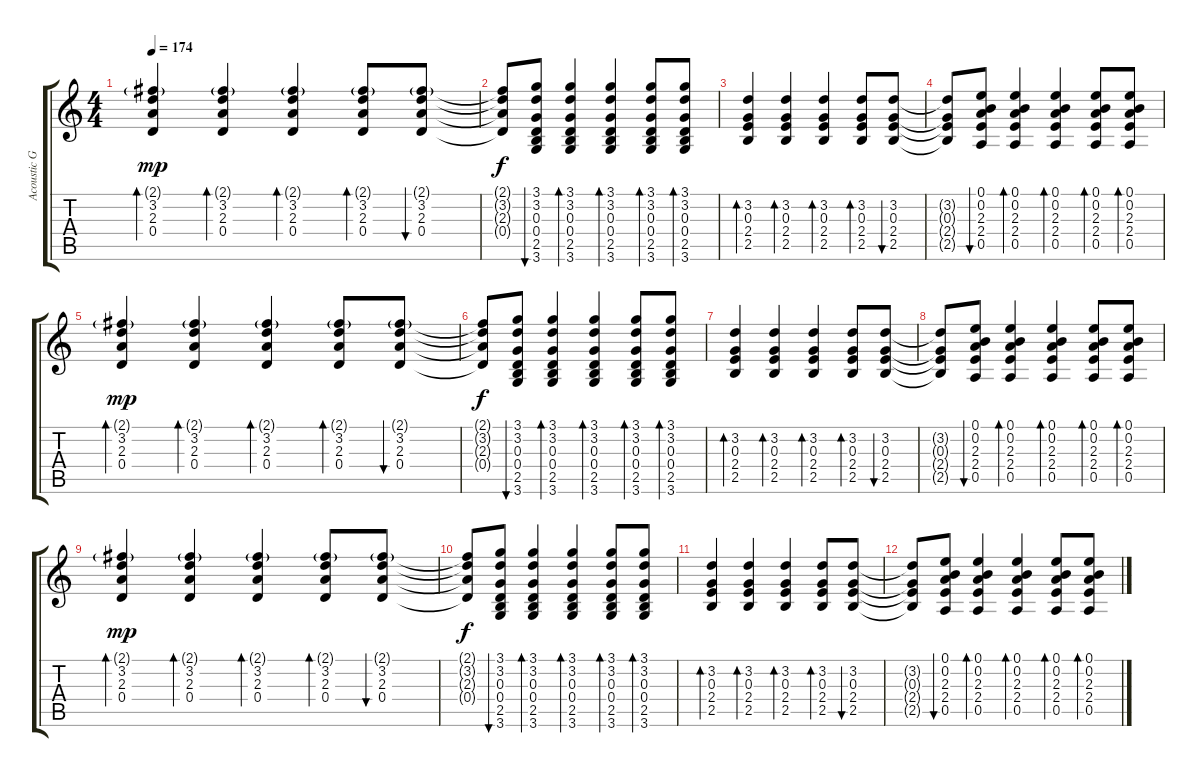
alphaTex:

\track ("Acoustic Guitar" "Acoustic G") {instrument acousticguitarsteel}
\staff {score tabs}
\tuning (E4 B3 G3 D3 A2 E2) {hide}
\ts (4 4)
\tempo 174
\clef g2
\ks c
(2.1{g} 3.2 2.3 0.4).4{bd 60 dy mp} (2.1{g} 3.2 2.3 0.4).4{bd 60} (2.1{g} 3.2 2.3 0.4).4{bd 60} (2.1{g} 3.2 2.3 0.4).8{bd 60} (2.1{g} 3.2 2.3 0.4).8{bu 60} |
(2.1{t} 3.2{t} 2.3{t} 0.4{t}).8{dy f} (3.1 3.2 0.3 0.4 2.5 3.6).8{bu 60} (3.1 3.2 0.3 0.4 2.5 3.6).4{bd 60} (3.1 3.2 0.3 0.4 2.5 3.6).4{bd 60} (3.1 3.2 0.3 0.4 2.5 3.6).8{bd 60} (3.1 3.2 0.3 0.4 2.5 3.6).8{bd 60} |
(3.2 0.3 2.4 2.5).4{bd 60} (3.2 0.3 2.4 2.5).4{bd 60} (3.2 0.3 2.4 2.5).4{bd 60} (3.2 0.3 2.4 2.5).8{bd 60} (3.2 0.3 2.4 2.5).8{bu 60} |
(3.2{t} 0.3{t} 2.4{t} 2.5{t}).8 (0.1 0.2 2.3 2.4 0.5).8{bu 60} (0.1 0.2 2.3 2.4 0.5).4{bd 60} (0.1 0.2 2.3 2.4 0.5).4{bd 60} (0.1 0.2 2.3 2.4 0.5).8{bd 60} (0.1 0.2 2.3 2.4 0.5).8{bd 60} |
(2.1{g} 3.2 2.3 0.4).4{bd 60 dy mp} (2.1{g} 3.2 2.3 0.4).4{bd 60} (2.1{g} 3.2 2.3 0.4).4{bd 60} (2.1{g} 3.2 2.3 0.4).8{bd 60} (2.1{g} 3.2 2.3 0.4).8{bu 60} |
(2.1{t} 3.2{t} 2.3{t} 0.4{t}).8{dy f} (3.1 3.2 0.3 0.4 2.5 3.6).8{bu 60} (3.1 3.2 0.3 0.4 2.5 3.6).4{bd 60} (3.1 3.2 0.3 0.4 2.5 3.6).4{bd 60} (3.1 3.2 0.3 0.4 2.5 3.6).8{bd 60} (3.1 3.2 0.3 0.4 2.5 3.6).8{bd 60} |
(3.2 0.3 2.4 2.5).4{bd 60} (3.2 0.3 2.4 2.5).4{bd 60} (3.2 0.3 2.4 2.5).4{bd 60} (3.2 0.3 2.4 2.5).8{bd 60} (3.2 0.3 2.4 2.5).8{bu 60} |
(3.2{t} 0.3{t} 2.4{t} 2.5{t}).8 (0.1 0.2 2.3 2.4 0.5).8{bu 60} (0.1 0.2 2.3 2.4 0.5).4{bd 60} (0.1 0.2 2.3 2.4 0.5).4{bd 60} (0.1 0.2 2.3 2.4 0.5).8{bd 60} (0.1 0.2 2.3 2.4 0.5).8{bd 60} |
(2.1{g} 3.2 2.3 0.4).4{bd 60 dy mp} (2.1{g} 3.2 2.3 0.4).4{bd 60} (2.1{g} 3.2 2.3 0.4).4{bd 60} (2.1{g} 3.2 2.3 0.4).8{bd 60} (2.1{g} 3.2 2.3 0.4).8{bu 60} |
(2.1{t} 3.2{t} 2.3{t} 0.4{t}).8{dy f} (3.1 3.2 0.3 0.4 2.5 3.6).8{bu 60} (3.1 3.2 0.3 0.4 2.5 3.6).4{bd 60} (3.1 3.2 0.3 0.4 2.5 3.6).4{bd 60} (3.1 3.2 0.3 0.4 2.5 3.6).8{bd 60} (3.1 3.2 0.3 0.4 2.5 3.6).8{bd 60} |
(3.2 0.3 2.4 2.5).4{bd 60} (3.2 0.3 2.4 2.5).4{bd 60} (3.2 0.3 2.4 2.5).4{bd 60} (3.2 0.3 2.4 2.5).8{bd 60} (3.2 0.3 2.4 2.5).8{bu 60} |
(3.2{t} 0.3{t} 2.4{t} 2.5{t}).8 (0.1 0.2 2.3 2.4 0.5).8{bu 60} (0.1 0.2 2.3 2.4 0.5).4{bd 60} (0.1 0.2 2.3 2.4 0.5).4{bd 60} (0.1 0.2 2.3 2.4 0.5).8{bd 60} (0.1 0.2 2.3 2.4 0.5).8{bd 60}
